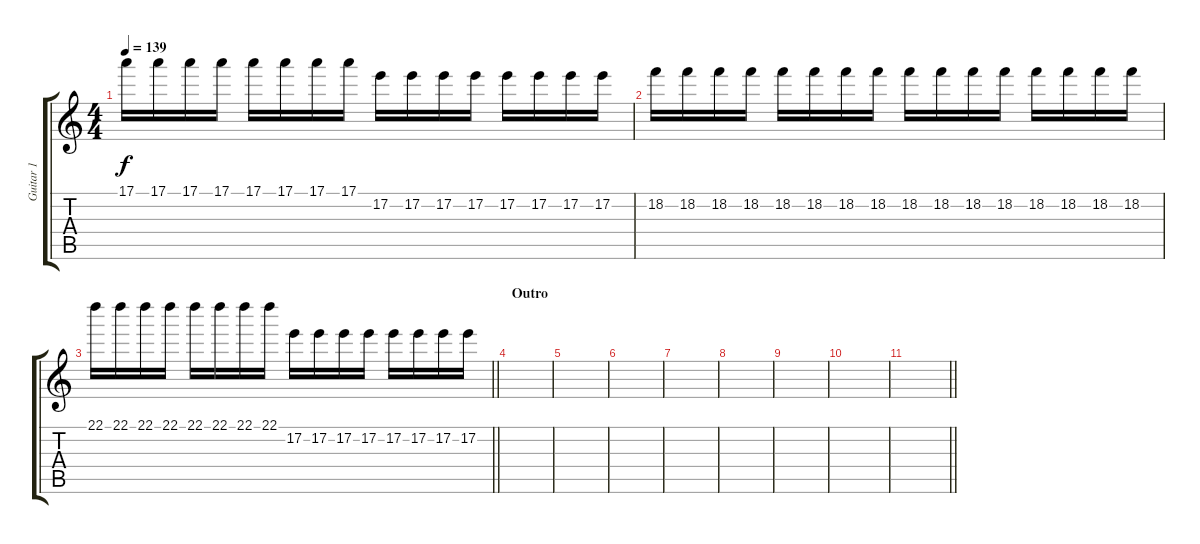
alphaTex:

\track ("Guitar 1" "Guitar 1") {instrument overdrivenguitar}
\staff {score tabs}
\tuning (E4 B3 G3 D3 A2 E2) {hide}
\ts (4 4)
\tempo 139
\clef g2
\ks c
17.1.16{dy f} 17.1.16 17.1.16 17.1.16 17.1.16 17.1.16 17.1.16 17.1.16 17.2.16 17.2.16 17.2.16 17.2.16 17.2.16 17.2.16 17.2.16 17.2.16 |
18.2.16 18.2.16 18.2.16 18.2.16 18.2.16 18.2.16 18.2.16 18.2.16 18.2.16 18.2.16 18.2.16 18.2.16 18.2.16 18.2.16 18.2.16 18.2.16 |
\barLineRight lightlight
22.1.16 22.1.16 22.1.16 22.1.16 22.1.16 22.1.16 22.1.16 22.1.16 17.2.16 17.2.16 17.2.16 17.2.16 17.2.16 17.2.16 17.2.16 17.2.16 |
\section ("" "Outro")
|
|
|
|
|
|
|
\barLineRight lightlight
